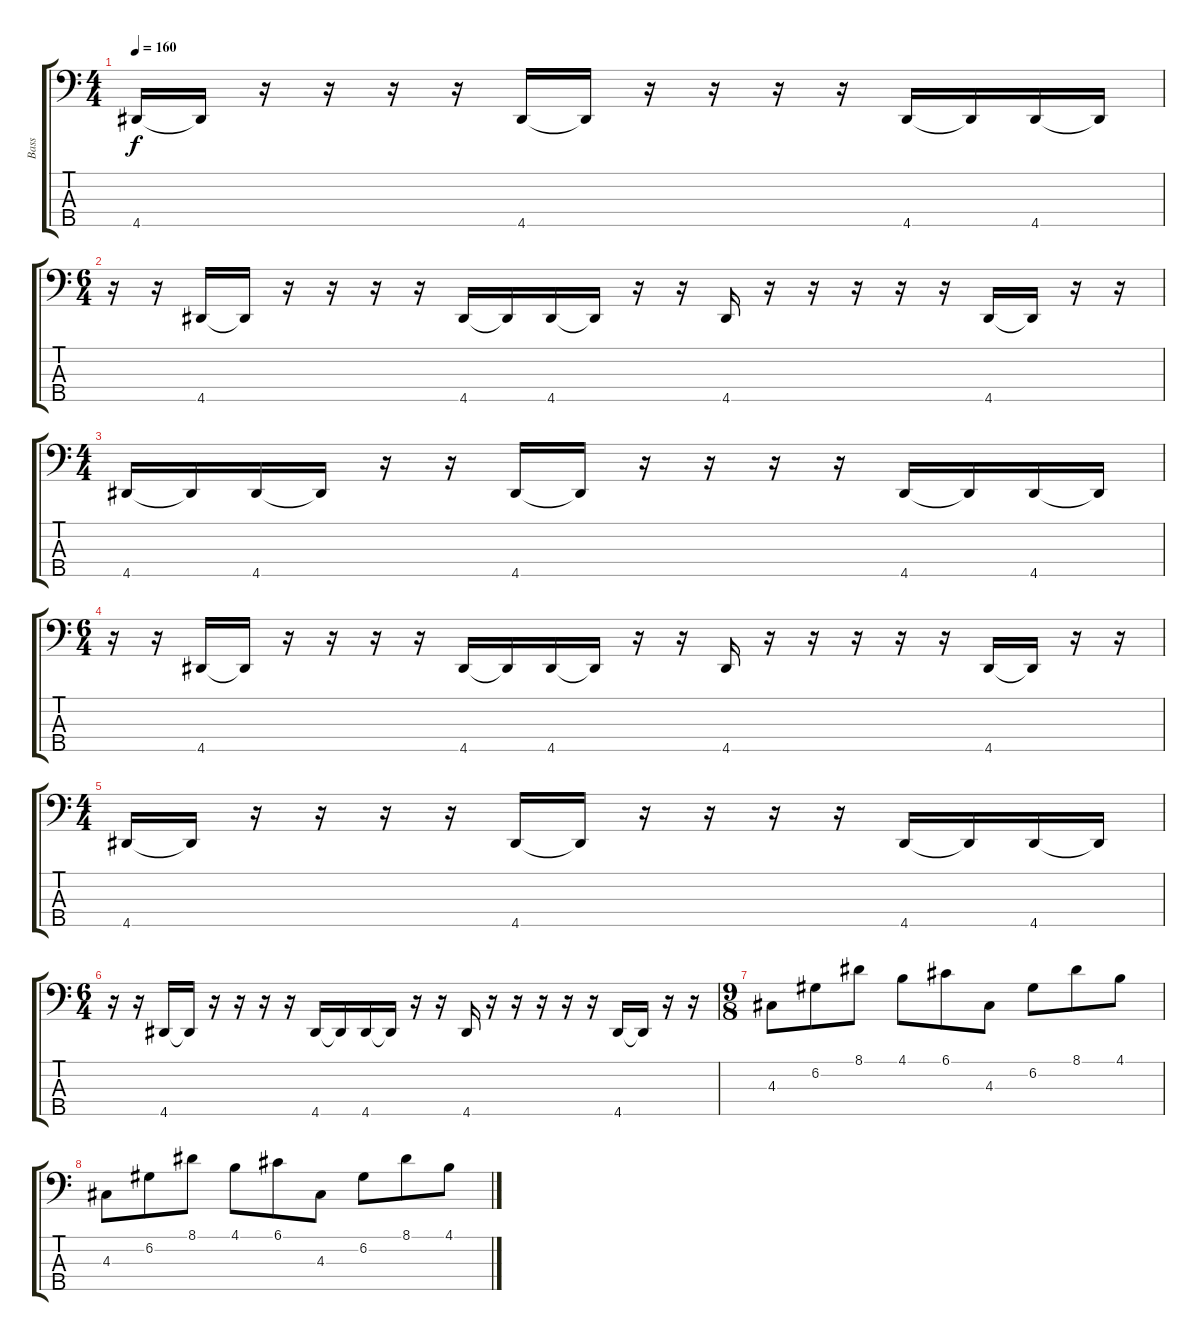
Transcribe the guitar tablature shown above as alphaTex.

\track ("Bass" "Bass") {instrument electricbassfinger}
\staff {score tabs}
\tuning (G2 D2 A1 E1 B0) {hide}
\ts (4 4)
\tempo 160
\clef f4
\ks c
4.5.16{dy f} 4.5{t}.16 r.16 r.16 r.16 r.16 4.5.16 4.5{t}.16 r.16 r.16 r.16 r.16 4.5.16 4.5{t}.16 4.5.16 4.5{t}.16 |
\ts (6 4)
r.16 r.16 4.5.16 4.5{t}.16 r.16 r.16 r.16 r.16 4.5.16 4.5{t}.16 4.5.16 4.5{t}.16 r.16 r.16 4.5.16 r.16 r.16 r.16 r.16 r.16 4.5.16 4.5{t}.16 r.16 r.16 |
\ts (4 4)
4.5.16 4.5{t}.16 4.5.16 4.5{t}.16 r.16 r.16 4.5.16 4.5{t}.16 r.16 r.16 r.16 r.16 4.5.16 4.5{t}.16 4.5.16 4.5{t}.16 |
\ts (6 4)
r.16 r.16 4.5.16 4.5{t}.16 r.16 r.16 r.16 r.16 4.5.16 4.5{t}.16 4.5.16 4.5{t}.16 r.16 r.16 4.5.16 r.16 r.16 r.16 r.16 r.16 4.5.16 4.5{t}.16 r.16 r.16 |
\ts (4 4)
4.5.16 4.5{t}.16 r.16 r.16 r.16 r.16 4.5.16 4.5{t}.16 r.16 r.16 r.16 r.16 4.5.16 4.5{t}.16 4.5.16 4.5{t}.16 |
\ts (6 4)
r.16 r.16 4.5.16 4.5{t}.16 r.16 r.16 r.16 r.16 4.5.16 4.5{t}.16 4.5.16 4.5{t}.16 r.16 r.16 4.5.16 r.16 r.16 r.16 r.16 r.16 4.5.16 4.5{t}.16 r.16 r.16 |
\ts (9 8)
4.3.8 6.2.8 8.1.8 4.1.8 6.1.8 4.3.8 6.2.8 8.1.8 4.1.8 |
4.3.8 6.2.8 8.1.8 4.1.8 6.1.8 4.3.8 6.2.8 8.1.8 4.1.8
